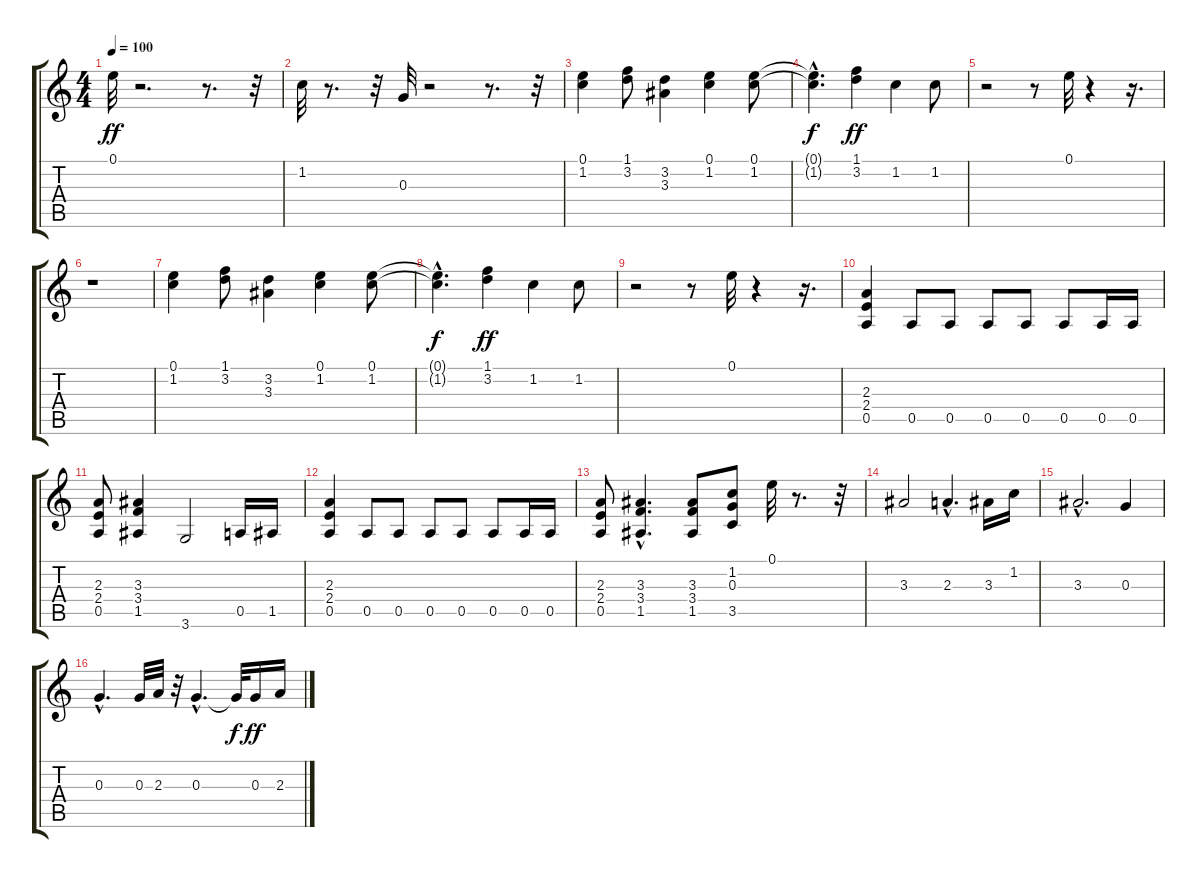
\track "" {instrument distortionguitar}
\staff {score tabs}
\tuning (E4 B3 G3 D3 A2 E2) {hide}
\ts (4 4)
\tempo 100
\clef g2
\ks c
0.1.32{dy ff} r.2{d} r.8{d} r.32 |
1.2.32 r.8{d} r.32 0.3.32 r.2 r.8{d} r.32 |
(0.1 1.2).4 (1.1 3.2).8 (3.2 3.3).4 (0.1 1.2).4 (0.1 1.2).8 |
(0.1{hac t} 1.2{hac t}).4{d dy f} (1.1 3.2).4{dy ff} 1.2.4 1.2.8 |
r.2 r.8 0.1.32 r.4 r.16{d} |
r.1 |
(0.1 1.2).4 (1.1 3.2).8 (3.2 3.3).4 (0.1 1.2).4 (0.1 1.2).8 |
(0.1{hac t} 1.2{hac t}).4{d dy f} (1.1 3.2).4{dy ff} 1.2.4 1.2.8 |
r.2 r.8 0.1.32 r.4 r.16{d} |
(2.3 2.4 0.5).4 0.5.8 0.5.8 0.5.8 0.5.8 0.5.8 0.5.16 0.5.16 |
(2.3 2.4 0.5).8 (3.3 3.4 1.5).4 3.6.2 0.5.16 1.5.16 |
(2.3 2.4 0.5).4 0.5.8 0.5.8 0.5.8 0.5.8 0.5.8 0.5.16 0.5.16 |
(2.3 2.4 0.5).8 (3.3{hac} 3.4{hac} 1.5{hac}).4{d} (3.3 3.4 1.5).8 (1.2 0.3 3.5).8 0.1.32 r.8{d} r.32 |
3.3.2 2.3{hac}.4{d} 3.3.16 1.2.16 |
3.3{hac}.2{d} 0.3.4 |
0.3{hac}.4{d} 0.3.32 2.3.32 r.32 0.3{hac}.4{d} 0.3{t}.32{dy f} 0.3.16{dy ff} 2.3.16
